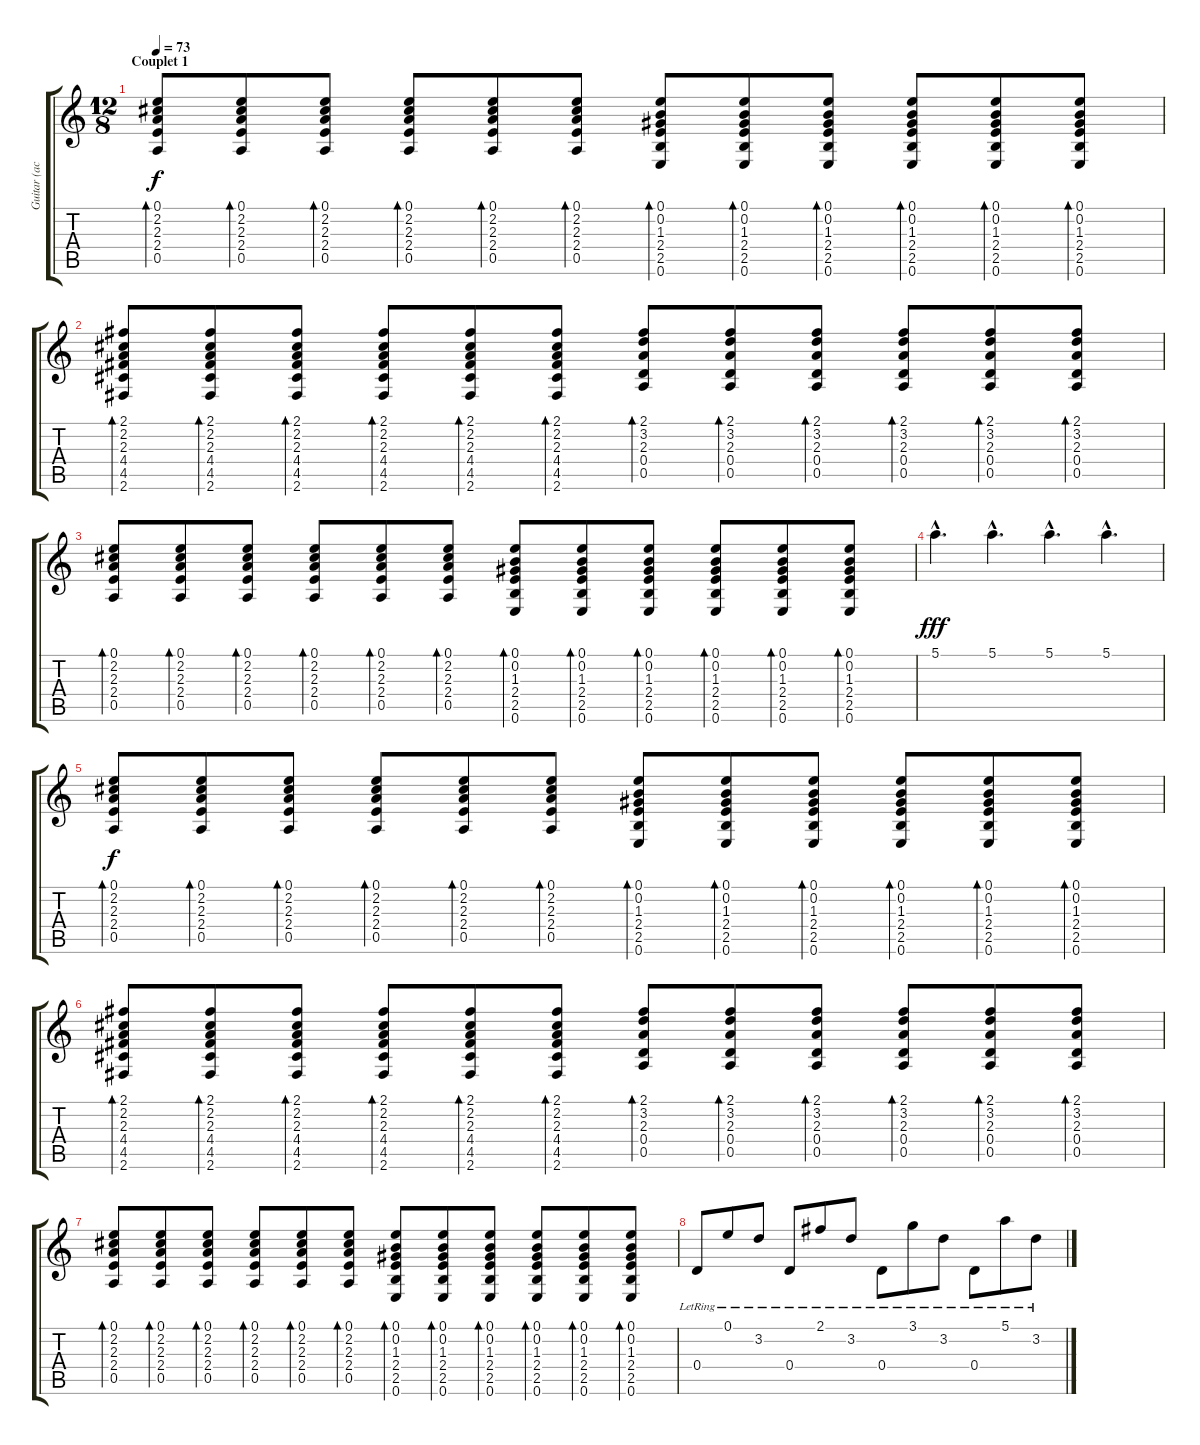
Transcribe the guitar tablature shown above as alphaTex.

\track ("Guitar (acoustic)" "Guitar (ac") {instrument acousticguitarnylon}
\staff {score tabs}
\tuning (E4 B3 G3 D3 A2 E2) {hide}
\ts (12 8)
\section ("" "Couplet 1")
\tempo 73
\clef g2
\ks c
(0.1 2.2 2.3 2.4 0.5).8{bd 60 dy f} (0.1 2.2 2.3 2.4 0.5).8{bd 60} (0.1 2.2 2.3 2.4 0.5).8{bd 60} (0.1 2.2 2.3 2.4 0.5).8{bd 60} (0.1 2.2 2.3 2.4 0.5).8{bd 60} (0.1 2.2 2.3 2.4 0.5).8{bd 60} (0.1 0.2 1.3 2.4 2.5 0.6).8{bd 60} (0.1 0.2 1.3 2.4 2.5 0.6).8{bd 60} (0.1 0.2 1.3 2.4 2.5 0.6).8{bd 60} (0.1 0.2 1.3 2.4 2.5 0.6).8{bd 60} (0.1 0.2 1.3 2.4 2.5 0.6).8{bd 60} (0.1 0.2 1.3 2.4 2.5 0.6).8{bd 60} |
(2.1 2.2 2.3 4.4 4.5 2.6).8{bd 60} (2.1 2.2 2.3 4.4 4.5 2.6).8{bd 60} (2.1 2.2 2.3 4.4 4.5 2.6).8{bd 60} (2.1 2.2 2.3 4.4 4.5 2.6).8{bd 60} (2.1 2.2 2.3 4.4 4.5 2.6).8{bd 60} (2.1 2.2 2.3 4.4 4.5 2.6).8{bd 60} (2.1 3.2 2.3 0.4 0.5).8{bd 60} (2.1 3.2 2.3 0.4 0.5).8{bd 60} (2.1 3.2 2.3 0.4 0.5).8{bd 60} (2.1 3.2 2.3 0.4 0.5).8{bd 60} (2.1 3.2 2.3 0.4 0.5).8{bd 60} (2.1 3.2 2.3 0.4 0.5).8{bd 60} |
(0.1 2.2 2.3 2.4 0.5).8{bd 60} (0.1 2.2 2.3 2.4 0.5).8{bd 60} (0.1 2.2 2.3 2.4 0.5).8{bd 60} (0.1 2.2 2.3 2.4 0.5).8{bd 60} (0.1 2.2 2.3 2.4 0.5).8{bd 60} (0.1 2.2 2.3 2.4 0.5).8{bd 60} (0.1 0.2 1.3 2.4 2.5 0.6).8{bd 60} (0.1 0.2 1.3 2.4 2.5 0.6).8{bd 60} (0.1 0.2 1.3 2.4 2.5 0.6).8{bd 60} (0.1 0.2 1.3 2.4 2.5 0.6).8{bd 60} (0.1 0.2 1.3 2.4 2.5 0.6).8{bd 60} (0.1 0.2 1.3 2.4 2.5 0.6).8{bd 60} |
5.1{hac}.4{d dy fff} 5.1{hac}.4{d} 5.1{hac}.4{d} 5.1{hac}.4{d} |
(0.1 2.2 2.3 2.4 0.5).8{bd 60 dy f} (0.1 2.2 2.3 2.4 0.5).8{bd 60} (0.1 2.2 2.3 2.4 0.5).8{bd 60} (0.1 2.2 2.3 2.4 0.5).8{bd 60} (0.1 2.2 2.3 2.4 0.5).8{bd 60} (0.1 2.2 2.3 2.4 0.5).8{bd 60} (0.1 0.2 1.3 2.4 2.5 0.6).8{bd 60} (0.1 0.2 1.3 2.4 2.5 0.6).8{bd 60} (0.1 0.2 1.3 2.4 2.5 0.6).8{bd 60} (0.1 0.2 1.3 2.4 2.5 0.6).8{bd 60} (0.1 0.2 1.3 2.4 2.5 0.6).8{bd 60} (0.1 0.2 1.3 2.4 2.5 0.6).8{bd 60} |
(2.1 2.2 2.3 4.4 4.5 2.6).8{bd 60} (2.1 2.2 2.3 4.4 4.5 2.6).8{bd 60} (2.1 2.2 2.3 4.4 4.5 2.6).8{bd 60} (2.1 2.2 2.3 4.4 4.5 2.6).8{bd 60} (2.1 2.2 2.3 4.4 4.5 2.6).8{bd 60} (2.1 2.2 2.3 4.4 4.5 2.6).8{bd 60} (2.1 3.2 2.3 0.4 0.5).8{bd 60} (2.1 3.2 2.3 0.4 0.5).8{bd 60} (2.1 3.2 2.3 0.4 0.5).8{bd 60} (2.1 3.2 2.3 0.4 0.5).8{bd 60} (2.1 3.2 2.3 0.4 0.5).8{bd 60} (2.1 3.2 2.3 0.4 0.5).8{bd 60} |
(0.1 2.2 2.3 2.4 0.5).8{bd 60} (0.1 2.2 2.3 2.4 0.5).8{bd 60} (0.1 2.2 2.3 2.4 0.5).8{bd 60} (0.1 2.2 2.3 2.4 0.5).8{bd 60} (0.1 2.2 2.3 2.4 0.5).8{bd 60} (0.1 2.2 2.3 2.4 0.5).8{bd 60} (0.1 0.2 1.3 2.4 2.5 0.6).8{bd 60} (0.1 0.2 1.3 2.4 2.5 0.6).8{bd 60} (0.1 0.2 1.3 2.4 2.5 0.6).8{bd 60} (0.1 0.2 1.3 2.4 2.5 0.6).8{bd 60} (0.1 0.2 1.3 2.4 2.5 0.6).8{bd 60} (0.1 0.2 1.3 2.4 2.5 0.6).8{bd 60} |
0.4{lr}.8 0.1{lr}.8 3.2{lr}.8 0.4{lr}.8 2.1{lr}.8 3.2{lr}.8 0.4{lr}.8 3.1{lr}.8 3.2{lr}.8 0.4{lr}.8 5.1{lr}.8 3.2{lr}.8
